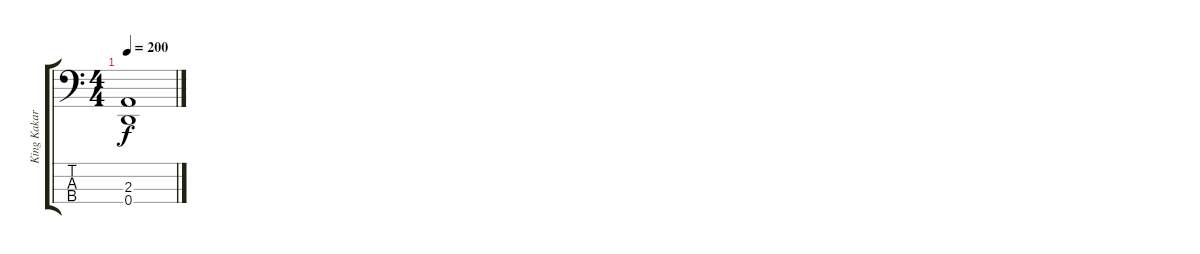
\track ("King Kakarot" "King Kakar") {instrument electricbassfinger}
\staff {score tabs}
\tuning (F2 C2 G1 D1) {hide}
\ts (4 4)
\tempo 200
\clef f4
\ks c
(2.3 0.4).1{dy f}
